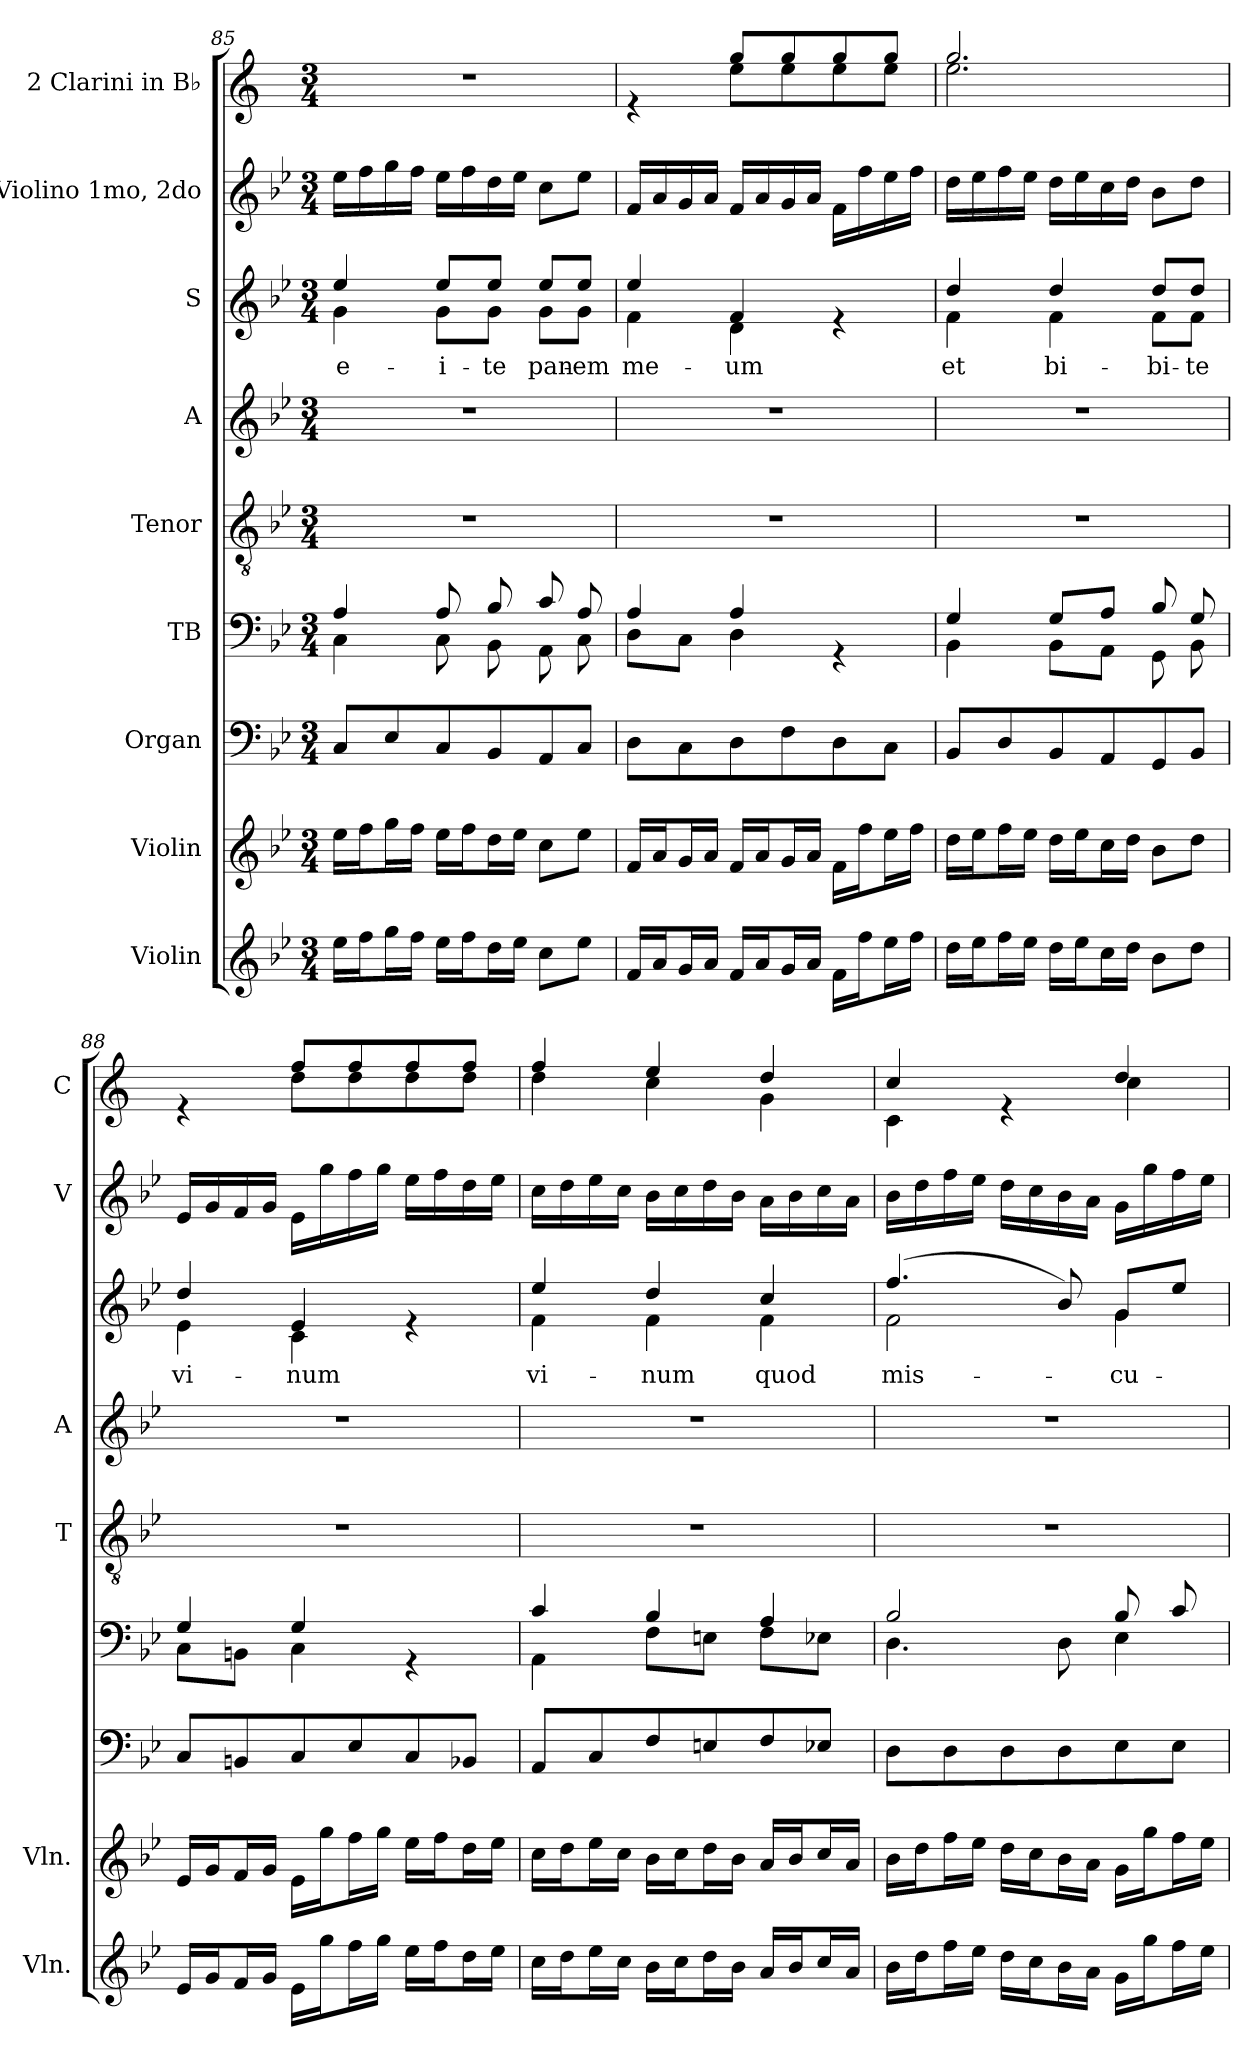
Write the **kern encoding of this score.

**kern	**kern	**kern	**kern	**kern	**kern	**kern	**text	**kern	**kern
*part9	*part8	*part7	*part6	*part5	*part4	*part3	*part3	*part2	*part1
*staff9	*staff8	*staff7	*staff6	*staff5	*staff4	*staff3	*staff3	*staff2	*staff1
*I"Violin	*I"Violin	*I"Organ	*I"TB	*I"Tenor	*I"A	*I"S	*	*I"Violino 1mo, 2do	*I"2 Clarini in B♭
*I'Vln.	*I'Vln.	*	*	*I'T	*I'A	*	*	*I'V	*I'C
!!LO:PB:g=z
*clefG2	*clefG2	*clefF4	*clefF4	*clefGv2	*clefG2	*clefG2	*	*clefG2	*clefG2
*	*	*	*	*	*	*	*	*	*ITrd1c2
*k[b-e-]	*k[b-e-]	*k[b-e-]	*k[b-e-]	*k[b-e-]	*k[b-e-]	*k[b-e-]	*	*k[b-e-]	*k[b-e-]
*M3/4	*M3/4	*M3/4	*M3/4	*M3/4	*M3/4	*M3/4	*	*M3/4	*M3/4
=85	=85	=85	=85	=85	=85	=85	=85	=85	=85
*	*	*	*^	*	*	*^	*	*	*
!	!	!	!	!	!	!	!	!	!LO:LY:b	!	!
16ee-\LL	16ee-\LL	8C/L	4A/	4C\	2.r	2.r	4ee-/	4g\	-e-	16ee-\LL	2.r
16ff\J	16ff\J	.	.	.	.	.	.	.	.	16ff\	.
16gg\L	16gg\L	8E-/	.	.	.	.	.	.	.	16gg\	.
16ff\JJ	16ff\JJ	.	.	.	.	.	.	.	.	16ff\JJ	.
!	!	!	!	!	!	!	!	!	!LO:LY:b	!	!
16ee-\LL	16ee-\LL	8C/	8A/	8C\	.	.	8ee-/L	8g\L	-i-	16ee-\LL	.
16ff\J	16ff\J	.	.	.	.	.	.	.	.	16ff\	.
!	!	!	!	!	!	!	!	!	!LO:LY:b	!	!
16dd\L	16dd\L	8BB-/	8B-/	8BB-\	.	.	8ee-/J	8g\J	-te	16dd\	.
16ee-\JJ	16ee-\JJ	.	.	.	.	.	.	.	.	16ee-\JJ	.
!	!	!	!	!	!	!	!	!	!LO:LY:b	!	!
8cc\L	8cc\L	8AA/	8c/	8AA\	.	.	8ee-/L	8g\L	pan-	8cc\L	.
!	!	!	!	!	!	!	!	!	!LO:LY:b	!	!
8ee-\J	8ee-\J	8C/J	8A/	8C\	.	.	8ee-/J	8g\J	-em	8ee-\J	.
=86	=86	=86	=86	=86	=86	=86	=86	=86	=86	=86	=86
!	!	!	!	!	!	!	!	!	!LO:LY:b	!	!
*	*	*	*	*	*	*	*	*	*	*	*^
16f/LL	16f/LL	8D\L	4A/	8D\L	2.r	2.r	4ee-/	4f\	me-	16f/LL	4re	4ryy
16a/J	16a/J	.	.	.	.	.	.	.	.	16a/	.	.
16g/L	16g/L	8C\	.	8C\J	.	.	.	.	.	16g/	.	.
16a/JJ	16a/JJ	.	.	.	.	.	.	.	.	16a/JJ	.	.
!	!	!	!	!	!	!	!	!	!LO:LY:b	!	!	!
16f/LL	16f/LL	8D\	4A/	4D\	.	.	4f/	4d\	-um	16f/LL	8ff/L	8dd\L
16a/J	16a/J	.	.	.	.	.	.	.	.	16a/	.	.
16g/L	16g/L	8F\	.	.	.	.	.	.	.	16g/	8ff/	8dd\
16a/JJ	16a/JJ	.	.	.	.	.	.	.	.	16a/JJ	.	.
16f\LL	16f\LL	8D\	4rGG	4ryy	.	.	4re	4ryy	.	16f\LL	8ff/	8dd\
16ff\J	16ff\J	.	.	.	.	.	.	.	.	16ff\	.	.
16ee-\L	16ee-\L	8C\J	.	.	.	.	.	.	.	16ee-\	8ff/J	8dd\J
16ff\JJ	16ff\JJ	.	.	.	.	.	.	.	.	16ff\JJ	.	.
=87	=87	=87	=87	=87	=87	=87	=87	=87	=87	=87	=87	=87
!	!	!	!	!	!	!	!	!	!LO:LY:b	!	!	!
16dd\LL	16dd\LL	8BB-/L	4G/	4BB-\	2.r	2.r	4dd/	4f\	et	16dd\LL	2.ff/	2.dd\
16ee-\J	16ee-\J	.	.	.	.	.	.	.	.	16ee-\	.	.
16ff\L	16ff\L	8D/	.	.	.	.	.	.	.	16ff\	.	.
16ee-\JJ	16ee-\JJ	.	.	.	.	.	.	.	.	16ee-\JJ	.	.
!	!	!	!	!	!	!	!	!	!LO:LY:b	!	!	!
16dd\LL	16dd\LL	8BB-/	8G/L	8BB-\L	.	.	4dd/	4f\	bi-	16dd\LL	.	.
16ee-\J	16ee-\J	.	.	.	.	.	.	.	.	16ee-\	.	.
16cc\L	16cc\L	8AA/	8A/J	8AA\J	.	.	.	.	.	16cc\	.	.
16dd\JJ	16dd\JJ	.	.	.	.	.	.	.	.	16dd\JJ	.	.
!	!	!	!	!	!	!	!	!	!LO:LY:b	!	!	!
8b-\L	8b-\L	8GG/	8B-/	8GG\	.	.	8dd/L	8f\L	-bi-	8b-\L	.	.
!	!	!	!	!	!	!	!	!	!LO:LY:b	!	!	!
8dd\J	8dd\J	8BB-/J	8G/	8BB-\	.	.	8dd/J	8f\J	-te	8dd\J	.	.
=88	=88	=88	=88	=88	=88	=88	=88	=88	=88	=88	=88	=88
!	!	!	!	!	!	!	!	!	!LO:LY:b	!	!	!
16e-/LL	16e-/LL	8C/L	4G/	8C\L	2.r	2.r	4dd/	4e-\	vi-	16e-/LL	4re	4ryy
16g/J	16g/J	.	.	.	.	.	.	.	.	16g/	.	.
16f/L	16f/L	8BBn/	.	8BBn\J	.	.	.	.	.	16f/	.	.
16g/JJ	16g/JJ	.	.	.	.	.	.	.	.	16g/JJ	.	.
!	!	!	!	!	!	!	!	!	!LO:LY:b	!	!	!
16e-\LL	16e-\LL	8C/	4G/	4C\	.	.	4e-/	4c\	-num	16e-\LL	8ee-/L	8cc\L
16gg\J	16gg\J	.	.	.	.	.	.	.	.	16gg\	.	.
16ff\L	16ff\L	8E-/	.	.	.	.	.	.	.	16ff\	8ee-/	8cc\
16gg\JJ	16gg\JJ	.	.	.	.	.	.	.	.	16gg\JJ	.	.
16ee-\LL	16ee-\LL	8C/	4rGG	4ryy	.	.	4re	4ryy	.	16ee-\LL	8ee-/	8cc\
16ff\J	16ff\J	.	.	.	.	.	.	.	.	16ff\	.	.
16dd\L	16dd\L	8BB-X/J	.	.	.	.	.	.	.	16dd\	8ee-/J	8cc\J
16ee-\JJ	16ee-\JJ	.	.	.	.	.	.	.	.	16ee-\JJ	.	.
!!LO:LB:g=z	!!
=89	=89	=89	=89	=89	=89	=89	=89	=89	=89	=89	=89	=89
!	!	!	!	!	!	!	!	!	!LO:LY:b	!	!	!
16cc\LL	16cc\LL	8AA/L	4c/	4AA\	2.r	2.r	4ee-/	4f\	vi-	16cc\LL	4ee-/	4cc\
16dd\J	16dd\J	.	.	.	.	.	.	.	.	16dd\	.	.
16ee-\L	16ee-\L	8C/	.	.	.	.	.	.	.	16ee-\	.	.
16cc\JJ	16cc\JJ	.	.	.	.	.	.	.	.	16cc\JJ	.	.
!	!	!	!	!	!	!	!	!	!LO:LY:b	!	!	!
16b-\LL	16b-\LL	8F/	4B-/	8F\L	.	.	4dd/	4f\	-num	16b-\LL	4dd/	4b-\
16cc\J	16cc\J	.	.	.	.	.	.	.	.	16cc\	.	.
16dd\L	16dd\L	8En/	.	8En\J	.	.	.	.	.	16dd\	.	.
16b-\JJ	16b-\JJ	.	.	.	.	.	.	.	.	16b-\JJ	.	.
!	!	!	!	!	!	!	!	!	!LO:LY:b	!	!	!
16a/LL	16a/LL	8F/	4A/	8F\L	.	.	4cc/	4f\	quod	16a\LL	4cc/	4f\
16b-/J	16b-/J	.	.	.	.	.	.	.	.	16b-\	.	.
16cc/L	16cc/L	8E-X/J	.	8E-X\J	.	.	.	.	.	16cc\	.	.
16a/JJ	16a/JJ	.	.	.	.	.	.	.	.	16a\JJ	.	.
=90	=90	=90	=90	=90	=90	=90	=90	=90	=90	=90	=90	=90
!	!	!	!	!	!	!	!	!	!LO:LY:b	!	!	!
16b-\LL	16b-\LL	8D\L	2B-/	4.D\	2.r	2.r	(4.ff/	2f\	mis-	16b-\LL	4b-/	4B-\
16dd\J	16dd\J	.	.	.	.	.	.	.	.	16dd\	.	.
16ff\L	16ff\L	8D\	.	.	.	.	.	.	.	16ff\	.	.
16ee-\JJ	16ee-\JJ	.	.	.	.	.	.	.	.	16ee-\JJ	.	.
16dd\LL	16dd\LL	8D\	.	.	.	.	.	.	.	16dd\LL	4re	4ryy
16cc\J	16cc\J	.	.	.	.	.	.	.	.	16cc\	.	.
16b-\L	16b-\L	8D\	.	8D\	.	.	8b-/)	.	.	16b-\	.	.
16a\JJ	16a\JJ	.	.	.	.	.	.	.	.	16a\JJ	.	.
!	!	!	!	!	!	!	!	!	!LO:LY:b	!	!	!
16g\LL	16g\LL	8E-\	8B-/	4E-\	.	.	8g/L	4g\	-cu-	16g\LL	4cc/	4b-\
16gg\J	16gg\J	.	.	.	.	.	.	.	.	16gg\	.	.
16ff\L	16ff\L	8E-\J	8c/	.	.	.	8ee-/J	.	.	16ff\	.	.
16ee-\JJ	16ee-\JJ	.	.	.	.	.	.	.	.	16ee-\JJ	.	.
*	*	*	*v	*v	*	*	*v	*v	*	*	*v	*v
=	=	=	=	=	=	=	=	=	=
*-	*-	*-	*-	*-	*-	*-	*-	*-	*-
